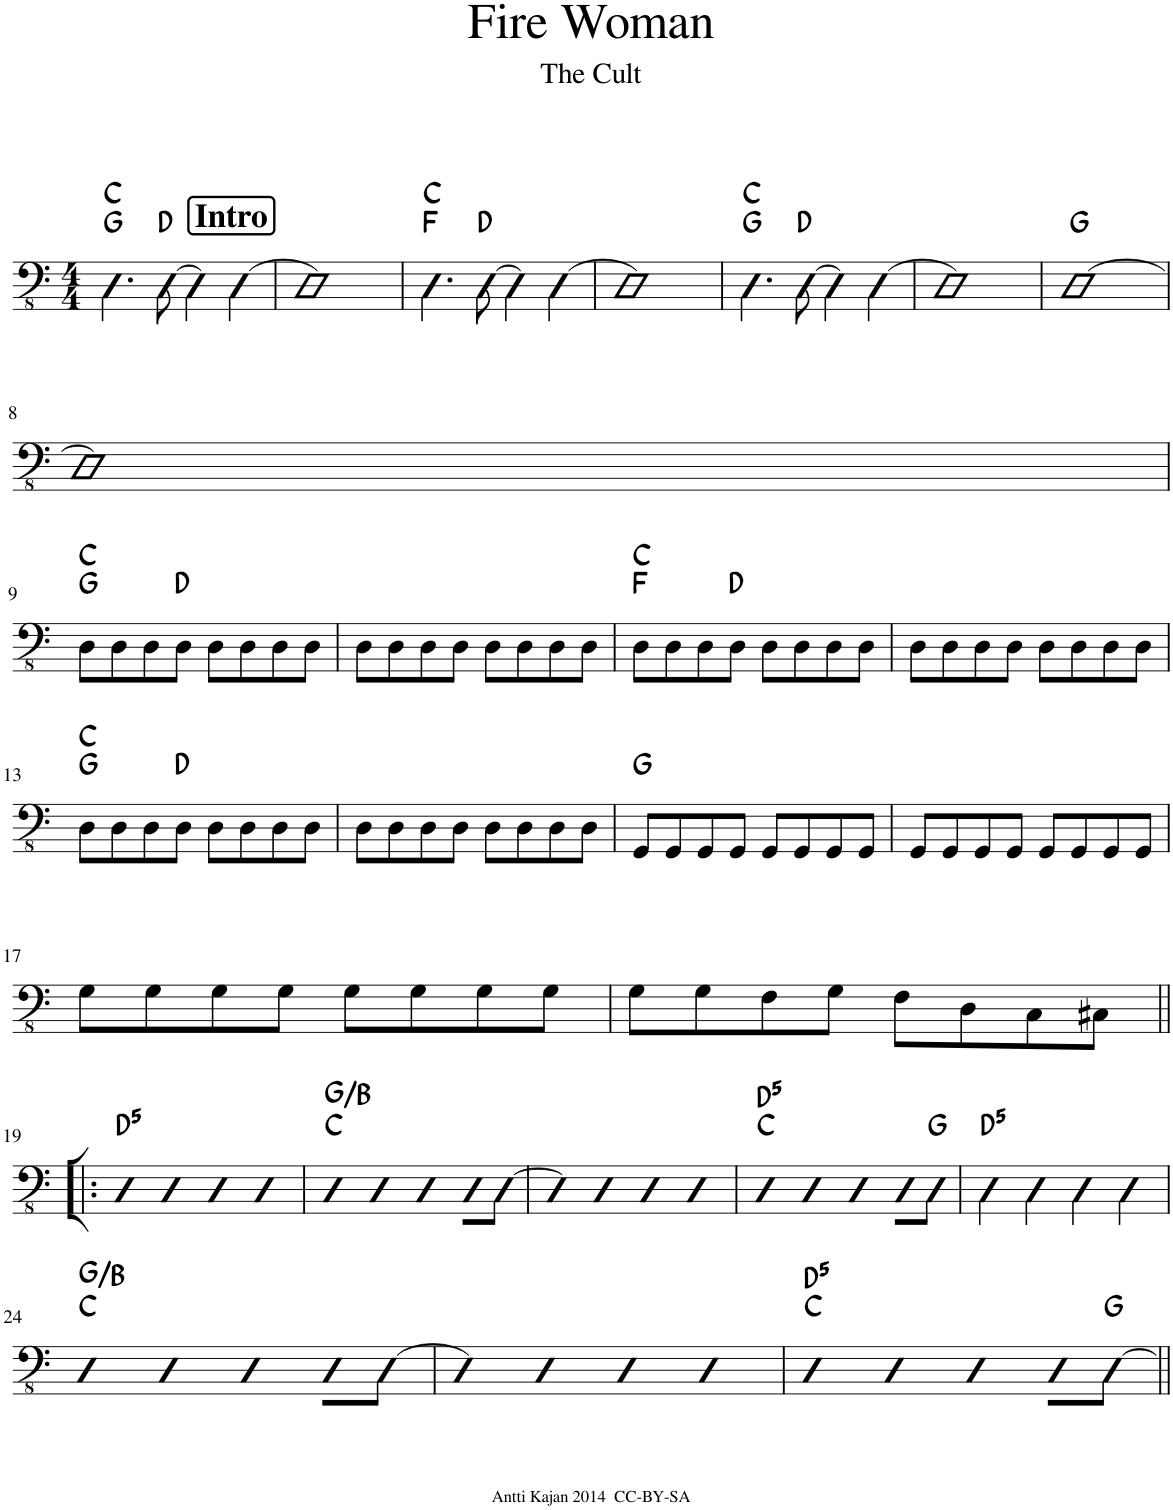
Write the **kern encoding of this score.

**kern	**harte
*part1	*part1
*staff1	*
*I"Fretless Electric Bass	*
*clefFv4	*
*k[]	*
*M4/4	*
=1	=1
4.DD\	G:maj C:maj
[8DD\	D:maj
4DD\]	.
!LO:TX:a:B:t=Intro	!
[4DD\	.
=2	=2
1DD]	.
=3	=3
4.DD\	F:maj C:maj
[8DD\	D:maj
4DD\]	.
[4DD\	.
=4	=4
1DD]	.
=5	=5
4.DD\	G:maj C:maj
[8DD\	D:maj
4DD\]	.
[4DD\	.
=6	=6
1DD]	.
=7	=7
[1DD	G:maj
!!LO:LB:g=z
=8	=8
1DD]	.
!!LO:LB:g=z
=9	=9
8DD\L	G:maj C:maj
8DD\	.
8DD\	.
8DD\J	D:maj
8DD\L	.
8DD\	.
8DD\	.
8DD\J	.
=10	=10
8DD\L	.
8DD\	.
8DD\	.
8DD\J	.
8DD\L	.
8DD\	.
8DD\	.
8DD\J	.
=11	=11
8DD\L	F:maj C:maj
8DD\	.
8DD\	.
8DD\J	D:maj
8DD\L	.
8DD\	.
8DD\	.
8DD\J	.
=12	=12
8DD\L	.
8DD\	.
8DD\	.
8DD\J	.
8DD\L	.
8DD\	.
8DD\	.
8DD\J	.
!!LO:LB:g=z
=13	=13
8DD\L	G:maj C:maj
8DD\	.
8DD\	.
8DD\J	D:maj
8DD\L	.
8DD\	.
8DD\	.
8DD\J	.
=14	=14
8DD\L	.
8DD\	.
8DD\	.
8DD\J	.
8DD\L	.
8DD\	.
8DD\	.
8DD\J	.
=15	=15
8GGG/L	G:maj
8GGG/	.
8GGG/	.
8GGG/J	.
8GGG/L	.
8GGG/	.
8GGG/	.
8GGG/J	.
=16	=16
8GGG/L	.
8GGG/	.
8GGG/	.
8GGG/J	.
8GGG/L	.
8GGG/	.
8GGG/	.
8GGG/J	.
!!LO:LB:g=z
=17	=17
8GG\L	.
8GG\	.
8GG\	.
8GG\J	.
8GG\L	.
8GG\	.
8GG\	.
8GG\J	.
=18	=18
8GG\L	.
8GG\	.
8FF\	.
8GG\J	.
8FF\L	.
8DD\	.
8CC\	.
8CC#X\J	.
!!LO:LB:g=z
=19!|:	=19!|:
!	!LO:H:kt=5
4DD	D:(1,5)
4DD	.
4DD	.
4DD	.
=20	=20
4DD	C:maj G:maj/3
4DD	.
4DD	.
8DDL	.
[8DD\J	.
=21	=21
4DD]	.
4DD	.
4DD	.
4DD	.
=22	=22
!	!LO:H:n=2:kt=5
4DD	C:maj D:(1,5)
4DD	.
4DD	.
8DDL	.
8DD\J	G:maj
=23	=23
!	!LO:H:kt=5
4DD\	D:(1,5)
4DD\	.
4DD\	.
4DD\	.
!!LO:LB:g=z
=24	=24
4DD	C:maj G:maj/3
4DD	.
4DD	.
8DDL	.
[8DD\J	.
=25	=25
4DD]	.
4DD	.
4DD	.
4DD	.
=26	=26
!	!LO:H:n=2:kt=5
4DD	C:maj D:(1,5)
4DD	.
4DD	.
8DDL	.
[8DD\J	G:maj
=||	=||
*-	*-
